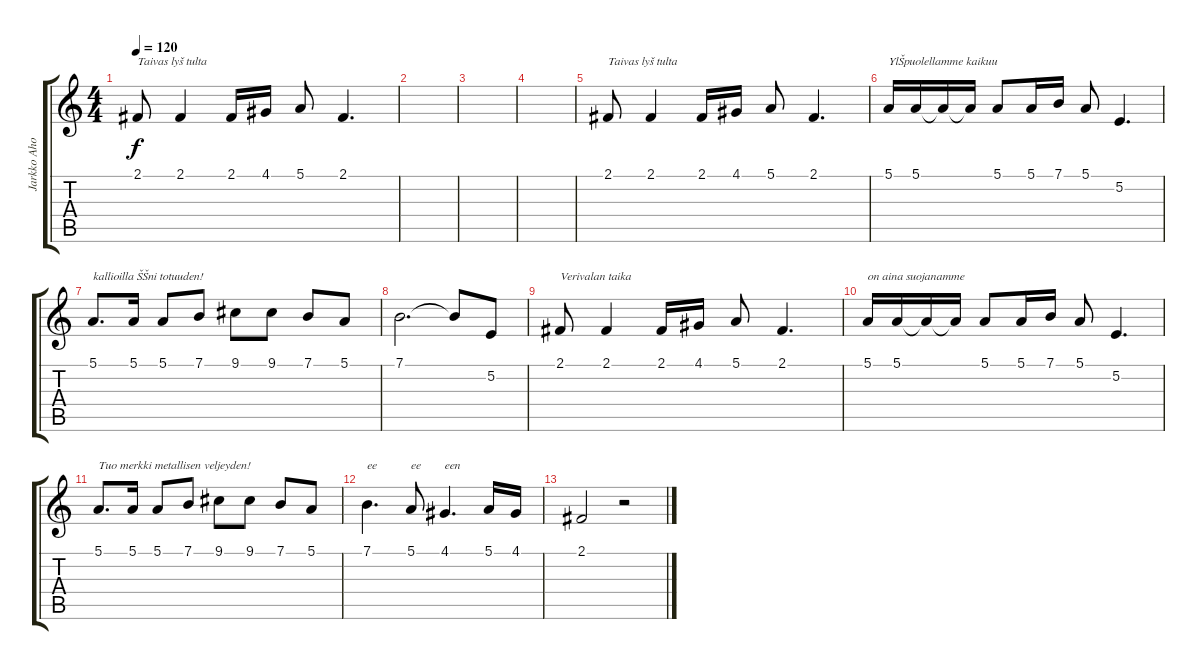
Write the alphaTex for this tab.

\track ("Jarkko Ahola" "Jarkko Aho") {instrument lead2sawtooth bank 255}
\staff {score tabs}
\tuning (E4 B3 G3 D3 A2 E2) {hide}
\ts (4 4)
\tempo 120
\clef g2
\ks c
2.1.8{txt "Taivas lyš tulta" dy f} 2.1.4 2.1.16 4.1.16 5.1.8 2.1.4{d} |
|
|
|
2.1.8{txt "Taivas lyš tulta"} 2.1.4 2.1.16 4.1.16 5.1.8 2.1.4{d} |
5.1.16{txt "YlŠpuolellamme kaikuu"} 5.1.16 5.1{t}.16 5.1{t}.16 5.1.8 5.1.16 7.1.16 5.1.8 5.2.4{d} |
5.1.8{d txt "kallioilla ŠŠni totuuden!"} 5.1.16 5.1.8 7.1.8 9.1.8 9.1.8 7.1.8 5.1.8 |
7.1.2{d} 7.1{t}.8 5.2.8 |
2.1.8{txt "Verivalan taika"} 2.1.4 2.1.16 4.1.16 5.1.8 2.1.4{d} |
5.1.16{txt "on aina suojanamme"} 5.1.16 5.1{t}.16 5.1{t}.16 5.1.8 5.1.16 7.1.16 5.1.8 5.2.4{d} |
5.1.8{d txt "Tuo merkki metallisen veljeyden!"} 5.1.16 5.1.8 7.1.8 9.1.8 9.1.8 7.1.8 5.1.8 |
7.1.4{d txt "ee"} 5.1.8{txt "ee"} 4.1.4{d txt "een"} 5.1.16 4.1.16 |
2.1.2 r.2
